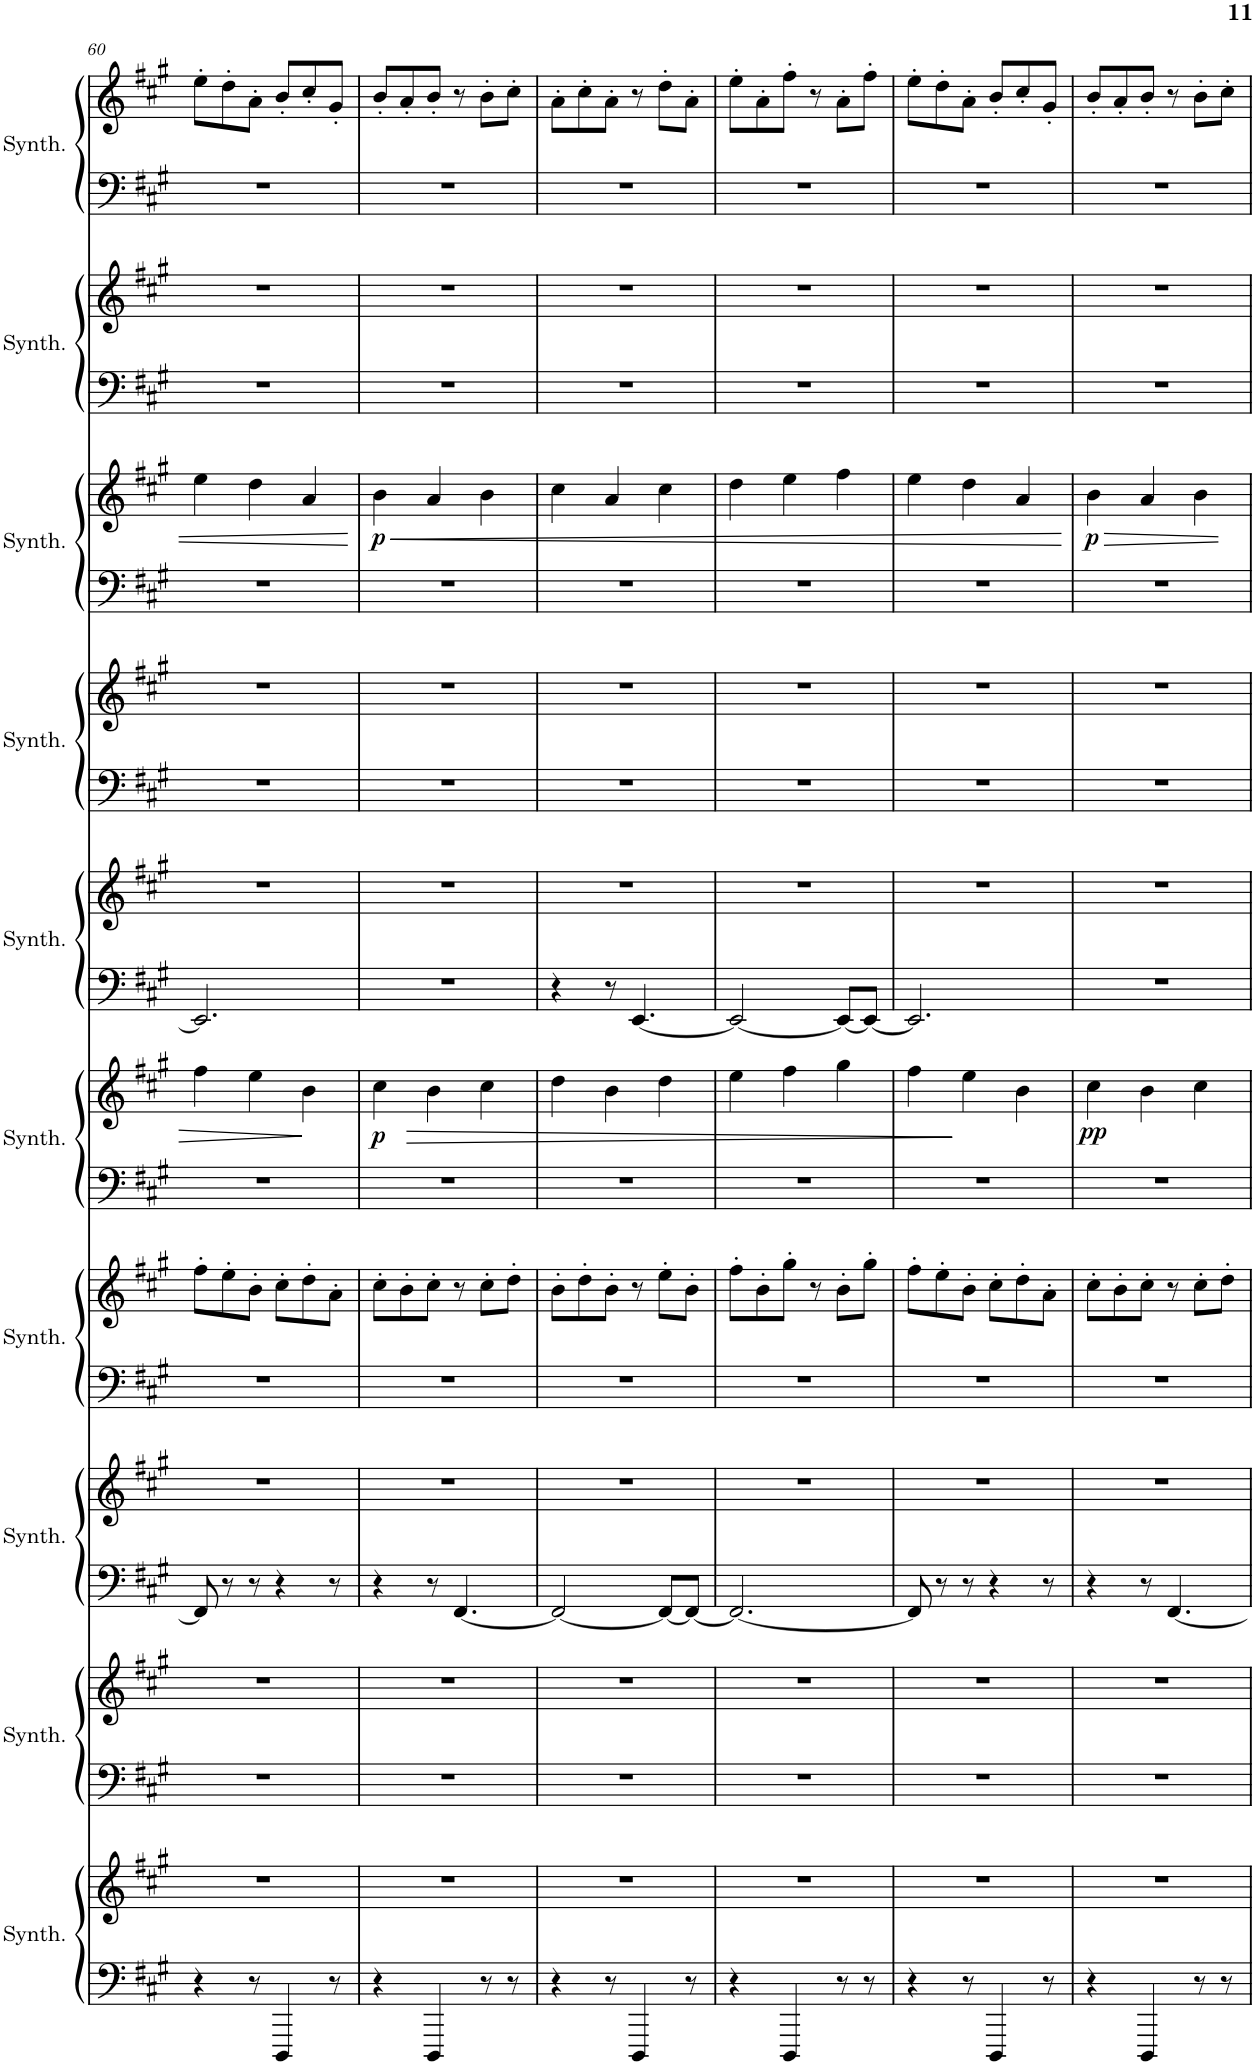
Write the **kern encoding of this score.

**kern	**kern	**kern	**kern	**kern	**kern	**kern	**kern	**kern	**kern	**dynam	**kern	**kern	**kern	**kern	**kern	**kern	**dynam	**kern	**kern	**kern	**kern
*part10	*part10	*part9	*part9	*part8	*part8	*part7	*part7	*part6	*part6	*part6	*part5	*part5	*part4	*part4	*part3	*part3	*part3	*part2	*part2	*part1	*part1
*staff20	*staff19	*staff18	*staff17	*staff16	*staff15	*staff14	*staff13	*staff12	*staff11	*staff11/12	*staff10	*staff9	*staff8	*staff7	*staff6	*staff5	*staff5/6	*staff4	*staff3	*staff2	*staff1
*I"Crystal Synthesizer	*	*I"Saw Synthesizer	*	*I"Bass Synthesizer	*	*I"Pad Synthesizer	*	*I"Metallic Synthesizer	*	*	*I"Atmosphere Synthesizer	*	*I"Goblins Synthesizer	*	*I"Choir Synthesizer	*	*	*I"Bowed Synthesizer	*	*I"String Synthesizer	*
*I'Synth.	*	*I'Synth.	*	*I'Synth.	*	*I'Synth.	*	*I'Synth.	*	*	*I'Synth.	*	*I'Synth.	*	*I'Synth.	*	*	*I'Synth.	*	*I'Synth.	*
!!LO:PB:g=z
*clefF4	*clefG2	*clefF4	*clefG2	*clefF4	*clefG2	*clefF4	*clefG2	*clefF4	*clefG2	*	*clefF4	*clefG2	*clefF4	*clefG2	*clefF4	*clefG2	*	*clefF4	*clefG2	*clefF4	*clefG2
*k[f#c#g#]	*k[f#c#g#]	*k[f#c#g#]	*k[f#c#g#]	*k[f#c#g#]	*k[f#c#g#]	*k[f#c#g#]	*k[f#c#g#]	*k[f#c#g#]	*k[f#c#g#]	*	*k[f#c#g#]	*k[f#c#g#]	*k[f#c#g#]	*k[f#c#g#]	*k[f#c#g#]	*k[f#c#g#]	*	*k[f#c#g#]	*k[f#c#g#]	*k[f#c#g#]	*k[f#c#g#]
*M6/8	*M6/8	*M6/8	*M6/8	*M6/8	*M6/8	*M6/8	*M6/8	*M6/8	*M6/8	*	*M6/8	*M6/8	*M6/8	*M6/8	*M6/8	*M6/8	*	*M6/8	*M6/8	*M6/8	*M6/8
=60	=60	=60	=60	=60	=60	=60	=60	=60	=60	=60	=60	=60	=60	=60	=60	=60	=60	=60	=60	=60	=60
4r	2.r	2.r	2.r	8FF#/]	2.r	2.r	8ff#'\L	2.r	4ff#\	.	2.EE/]	2.r	2.r	2.r	2.r	4ee\	.	2.r	2.r	2.r	8ee'\L
.	.	.	.	8r	.	.	8ee'\	.	.	.	.	.	.	.	.	.	.	.	.	.	8dd'\
8r	.	.	.	8r	.	.	8b'\J	.	4ee\	.	.	.	.	.	.	4dd\	.	.	.	.	8a'\J
4DDD/	.	.	.	4r	.	.	8cc#'\L	.	.	.	.	.	.	.	.	.	.	.	.	.	8b'/L
.	.	.	.	.	.	.	8dd'\	.	4b\	.	.	.	.	.	.	4a/	.	.	.	.	8cc#'/
8r	.	.	.	8r	.	.	8a'\J	.	.	.	.	.	.	.	.	.	.	.	.	.	8g#'/J
=61	=61	=61	=61	=61	=61	=61	=61	=61	=61	=61	=61	=61	=61	=61	=61	=61	=61	=61	=61	=61	=61
!	!	!	!	!	!	!	!	!	!	!LO:HP:b	!	!	!	!	!	!	!LO:HP:b	!	!	!	!
!	!	!	!	!	!	!	!	!	!	!LO:DY:n=1:b	!	!	!	!	!	!	!LO:DY:n=1:b	!	!	!	!
4r	2.r	2.r	2.r	4r	2.r	2.r	8cc#'\L	2.r	4cc#\	> p	2.r	2.r	2.r	2.r	2.r	4b\	< p	2.r	2.r	2.r	8b'/L
.	.	.	.	.	.	.	8b'\	.	.	.	.	.	.	.	.	.	.	.	.	.	8a'/
4DDD/	.	.	.	8r	.	.	8cc#'\J	.	4b\	.	.	.	.	.	.	4a/	.	.	.	.	8b'/J
.	.	.	.	[4.FF#/	.	.	8r	.	.	.	.	.	.	.	.	.	.	.	.	.	8r
8r	.	.	.	.	.	.	8cc#'\L	.	4cc#\	.	.	.	.	.	.	4b\	.	.	.	.	8b'\L
8r	.	.	.	.	.	.	8dd'\J	.	.	.	.	.	.	.	.	.	.	.	.	.	8cc#'\J
=62	=62	=62	=62	=62	=62	=62	=62	=62	=62	=62	=62	=62	=62	=62	=62	=62	=62	=62	=62	=62	=62
4r	2.r	2.r	2.r	2FF#/_	2.r	2.r	8b'\L	2.r	4dd\	.	4r	2.r	2.r	2.r	2.r	4cc#\	.	2.r	2.r	2.r	8a'\L
.	.	.	.	.	.	.	8dd'\	.	.	.	.	.	.	.	.	.	.	.	.	.	8cc#'\
8r	.	.	.	.	.	.	8b'\J	.	4b\	.	8r	.	.	.	.	4a/	.	.	.	.	8a'\J
4DDD/	.	.	.	.	.	.	8r	.	.	.	[4.EE/	.	.	.	.	.	.	.	.	.	8r
.	.	.	.	8FF#/L_	.	.	8ee'\L	.	4dd\	.	.	.	.	.	.	4cc#\	.	.	.	.	8dd'\L
8r	.	.	.	8FF#/J_	.	.	8b'\J	.	.	.	.	.	.	.	.	.	.	.	.	.	8a'\J
=63	=63	=63	=63	=63	=63	=63	=63	=63	=63	=63	=63	=63	=63	=63	=63	=63	=63	=63	=63	=63	=63
4r	2.r	2.r	2.r	2.FF#/_	2.r	2.r	8ff#'\L	2.r	4ee\	.	2EE/_	2.r	2.r	2.r	2.r	4dd\	.	2.r	2.r	2.r	8ee'\L
.	.	.	.	.	.	.	8b'\	.	.	.	.	.	.	.	.	.	.	.	.	.	8a'\
4DDD/	.	.	.	.	.	.	8gg#'\J	.	4ff#\	.	.	.	.	.	.	4ee\	.	.	.	.	8ff#'\J
.	.	.	.	.	.	.	8r	.	.	.	.	.	.	.	.	.	.	.	.	.	8r
8r	.	.	.	.	.	.	8b'\L	.	4gg#\	.	8EE/L_	.	.	.	.	4ff#\	.	.	.	.	8a'\L
8r	.	.	.	.	.	.	8gg#'\J	.	.	.	8EE/J_	.	.	.	.	.	.	.	.	.	8ff#'\J
=64	=64	=64	=64	=64	=64	=64	=64	=64	=64	=64	=64	=64	=64	=64	=64	=64	=64	=64	=64	=64	=64
4r	2.r	2.r	2.r	8FF#/]	2.r	2.r	8ff#'\L	2.r	4ff#\	.	2.EE/]	2.r	2.r	2.r	2.r	4ee\	.	2.r	2.r	2.r	8ee'\L
.	.	.	.	8r	.	.	8ee'\	.	.	.	.	.	.	.	.	.	.	.	.	.	8dd'\
8r	.	.	.	8r	.	.	8b'\J	.	4ee\	.	.	.	.	.	.	4dd\	.	.	.	.	8a'\J
4DDD/	.	.	.	4r	.	.	8cc#'\L	.	.	.	.	.	.	.	.	.	.	.	.	.	8b'/L
.	.	.	.	.	.	.	8dd'\	.	4b\	]	.	.	.	.	.	4a/	.	.	.	.	8cc#'/
8r	.	.	.	8r	.	.	8a'\J	.	.	.	.	.	.	.	.	.	.	.	.	.	8g#'/J
.	.	.	.	.	.	.	.	.	.	.	.	.	.	.	.	.	[	.	.	.	.
=65	=65	=65	=65	=65	=65	=65	=65	=65	=65	=65	=65	=65	=65	=65	=65	=65	=65	=65	=65	=65	=65
!	!	!	!	!	!	!	!	!	!	!LO:DY:b	!	!	!	!	!	!	!LO:DY:b	!	!	!	!
4r	2.r	2.r	2.r	4r	2.r	2.r	8cc#'\L	2.r	4cc#\	pp	2.r	2.r	2.r	2.r	2.r	4b\	p	2.r	2.r	2.r	8b'/L
.	.	.	.	.	.	.	8b'\	.	.	.	.	.	.	.	.	.	.	.	.	.	8a'/
4DDD/	.	.	.	8r	.	.	8cc#'\J	.	4b\	.	.	.	.	.	.	4a/	.	.	.	.	8b'/J
.	.	.	.	[4.FF#/	.	.	8r	.	.	.	.	.	.	.	.	.	.	.	.	.	8r
8r	.	.	.	.	.	.	8cc#'\L	.	4cc#\	.	.	.	.	.	.	4b\	.	.	.	.	8b'\L
8r	.	.	.	.	.	.	8dd'\J	.	.	.	.	.	.	.	.	.	.	.	.	.	8cc#'\J
=	=	=	=	=	=	=	=	=	=	=	=	=	=	=	=	=	=	=	=	=	=
*-	*-	*-	*-	*-	*-	*-	*-	*-	*-	*-	*-	*-	*-	*-	*-	*-	*-	*-	*-	*-	*-
